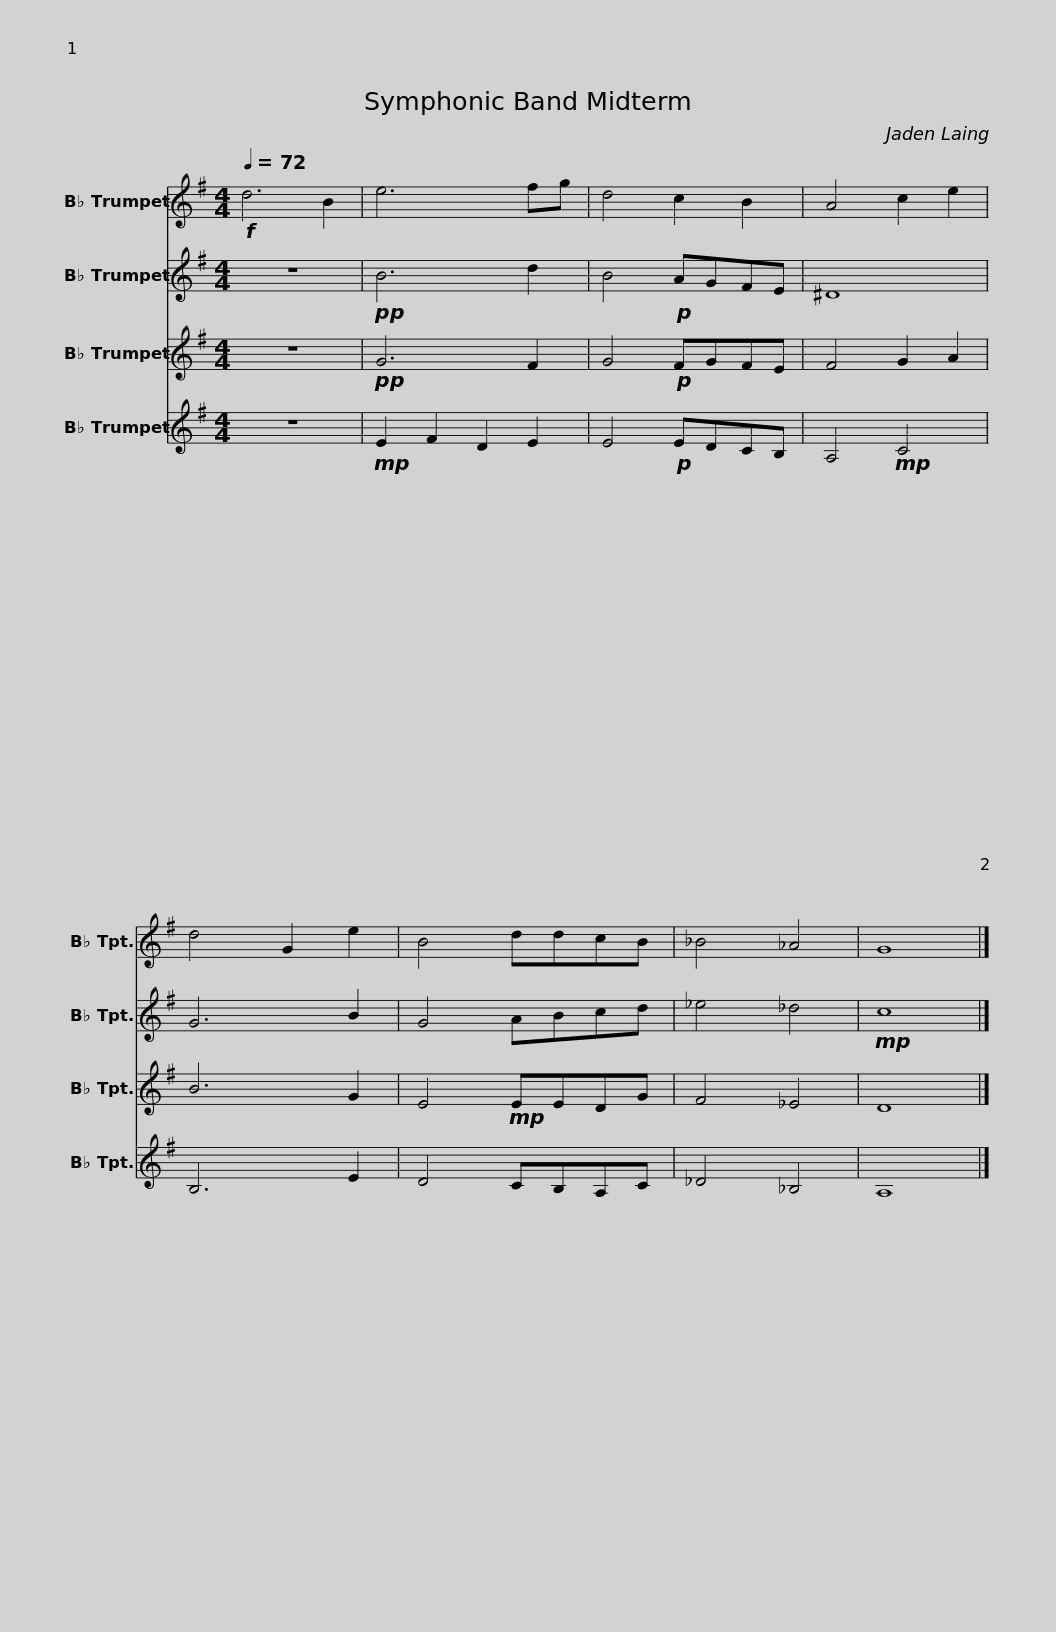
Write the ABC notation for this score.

X:1
%%score 1 2 3 4
L:1/8
Q:1/4=72
M:4/4
I:linebreak $
K:none
V:1 treble transpose=-2
V:2 treble transpose=-2
V:3 treble transpose=-2
V:4 treble transpose=-2
V:1
[K:G]!f! d6 B2 | e6 fg | d4 c2 B2 | A4 c2 e2 | d4 G2 e2 | %5
 B4 ddcB | _B4 _A4 | G8 |] %8
V:2
[K:G] z8 |!pp! B6 d2 | B4!p! AGFE | ^D8 | G6 B2 | %5
 G4 ABcd | _e4 _d4 |!mp! c8 |] %8
V:3
[K:G] z8 |!pp! G6 F2 | G4!p! FGFE | F4 G2 A2 | B6 G2 | %5
 E4!mp! EEDG | F4 _E4 | D8 |] %8
V:4
[K:G] z8 |!mp! E2 F2 D2 E2 | E4!p! EDCB, | A,4!mp! C4 | B,6 E2 | %5
 D4 CB,A,C | _D4 _B,4 | A,8 |] %8
